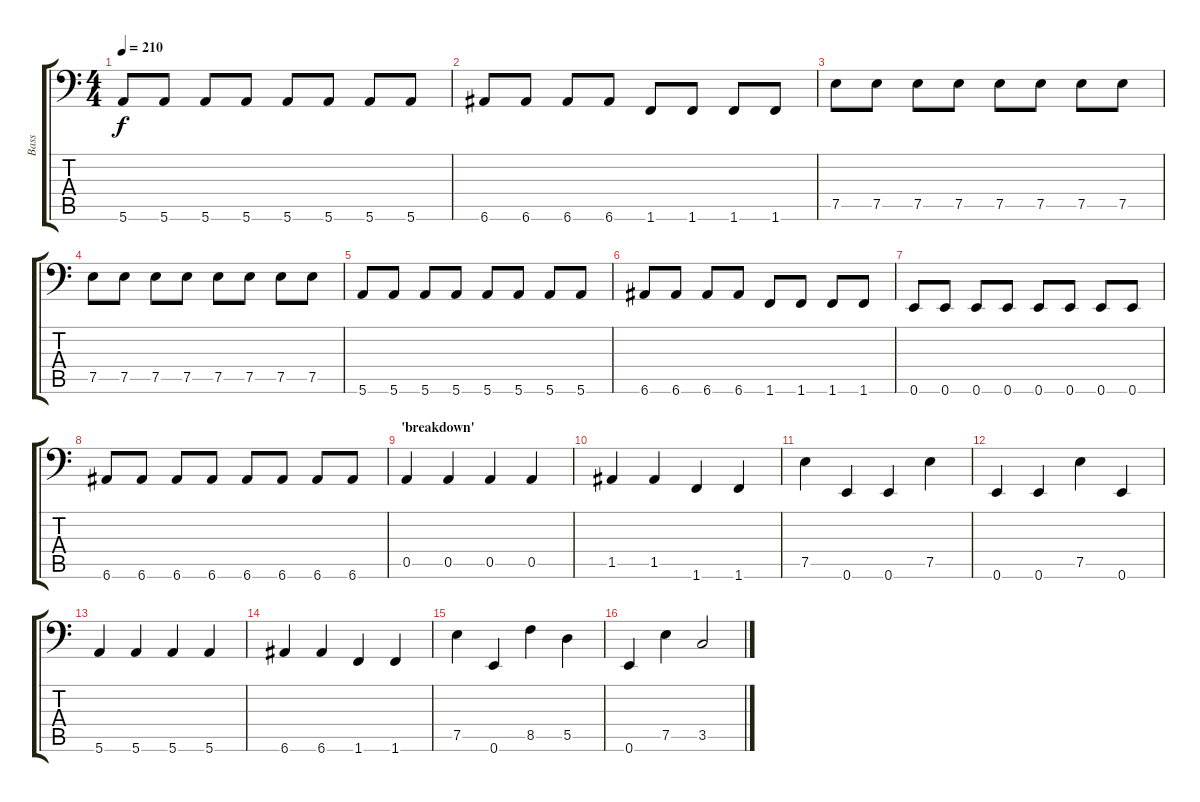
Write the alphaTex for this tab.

\track ("Bass" "Bass") {instrument electricbasspick}
\staff {score tabs}
\tuning (E4 B3 G2 D2 A1 E1) {hide}
\ts (4 4)
\tempo 210
\clef f4
\ks c
5.6.8{dy f} 5.6.8 5.6.8 5.6.8 5.6.8 5.6.8 5.6.8 5.6.8 |
6.6.8 6.6.8 6.6.8 6.6.8 1.6.8 1.6.8 1.6.8 1.6.8 |
7.5.8 7.5.8 7.5.8 7.5.8 7.5.8 7.5.8 7.5.8 7.5.8 |
7.5.8 7.5.8 7.5.8 7.5.8 7.5.8 7.5.8 7.5.8 7.5.8 |
5.6.8 5.6.8 5.6.8 5.6.8 5.6.8 5.6.8 5.6.8 5.6.8 |
6.6.8 6.6.8 6.6.8 6.6.8 1.6.8 1.6.8 1.6.8 1.6.8 |
0.6.8 0.6.8 0.6.8 0.6.8 0.6.8 0.6.8 0.6.8 0.6.8 |
6.6.8 6.6.8 6.6.8 6.6.8 6.6.8 6.6.8 6.6.8 6.6.8 |
\section ("" "'breakdown'")
0.5.4 0.5.4 0.5.4 0.5.4 |
1.5.4 1.5.4 1.6.4 1.6.4 |
7.5.4 0.6.4 0.6.4 7.5.4 |
0.6.4 0.6.4 7.5.4 0.6.4 |
5.6.4 5.6.4 5.6.4 5.6.4 |
6.6.4 6.6.4 1.6.4 1.6.4 |
7.5.4 0.6.4 8.5.4 5.5.4 |
0.6.4 7.5.4 3.5.2
